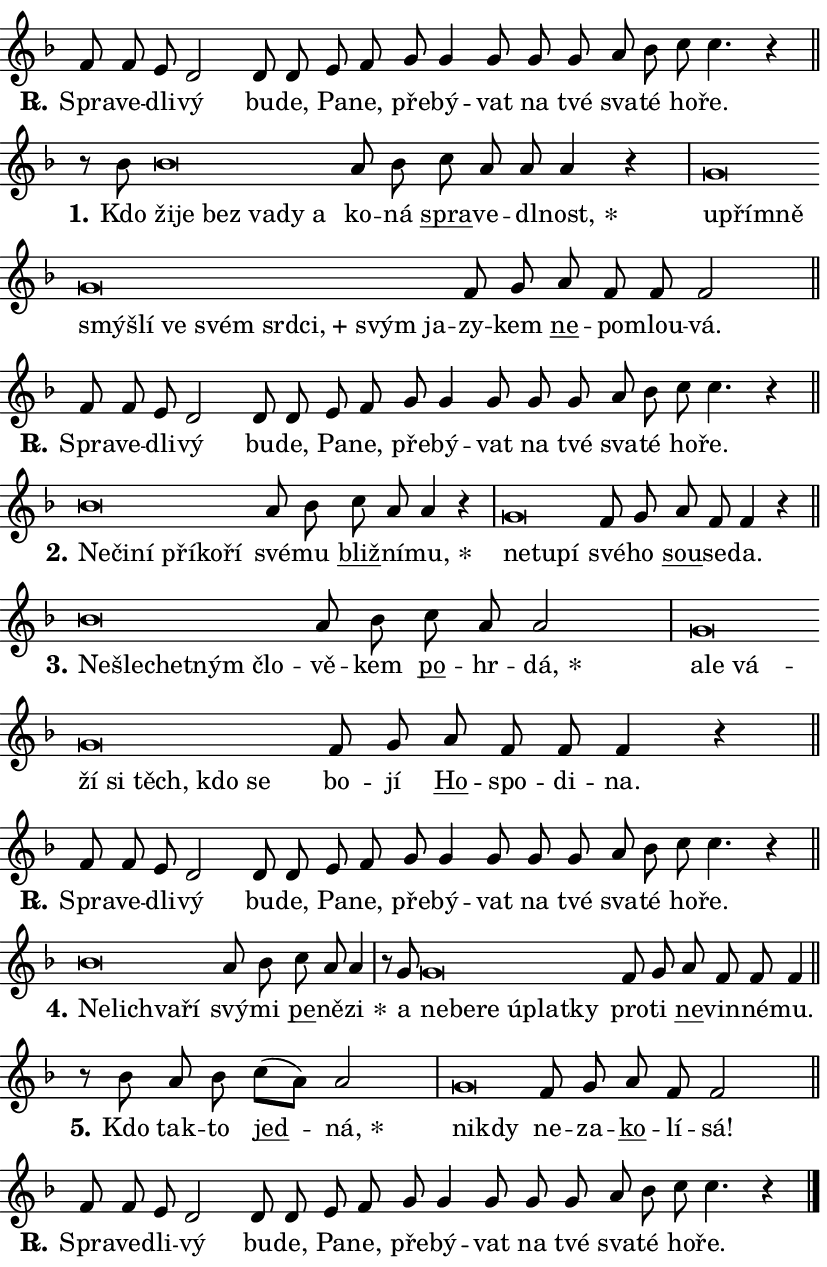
\version "2.24.0"
\header { tagline = "" }
\paper {
  indent = 0\cm
  top-margin = 0\cm
  right-margin = 0.13\cm % to fit lyric hyphens
  bottom-margin = 0\cm
  left-margin = 0\cm
  paper-width = 14\cm
  page-breaking = #ly:one-page-breaking
  system-system-spacing.basic-distance = #11
  score-system-spacing.basic-distance = #11
  ragged-last = ##f
}


%% Author: Thomas Morley
%% https://lists.gnu.org/archive/html/lilypond-user/2020-05/msg00002.html
#(define (line-position grob)
"Returns position of @var[grob} in current system:
   @code{'start}, if at first time-step
   @code{'end}, if at last time-step
   @code{'middle} otherwise
"
  (let* ((col (ly:item-get-column grob))
         (ln (ly:grob-object col 'left-neighbor))
         (rn (ly:grob-object col 'right-neighbor))
         (col-to-check-left (if (ly:grob? ln) ln col))
         (col-to-check-right (if (ly:grob? rn) rn col))
         (break-dir-left
           (and
             (ly:grob-property col-to-check-left 'non-musical #f)
             (ly:item-break-dir col-to-check-left)))
         (break-dir-right
           (and
             (ly:grob-property col-to-check-right 'non-musical #f)
             (ly:item-break-dir col-to-check-right))))
        (cond ((eqv? 1 break-dir-left) 'start)
              ((eqv? -1 break-dir-right) 'end)
              (else 'middle))))

#(define (tranparent-at-line-position vctor)
  (lambda (grob)
  "Relying on @code{line-position} select the relevant enry from @var{vctor}.
Used to determine transparency,"
    (case (line-position grob)
      ((end) (not (vector-ref vctor 0)))
      ((middle) (not (vector-ref vctor 1)))
      ((start) (not (vector-ref vctor 2))))))

noteHeadBreakVisibility =
#(define-music-function (break-visibility)(vector?)
"Makes @code{NoteHead}s transparent relying on @var{break-visibility}"
#{
  \override NoteHead.transparent =
    #(tranparent-at-line-position break-visibility)
#})

#(define delete-ledgers-for-transparent-note-heads
  (lambda (grob)
    "Reads whether a @code{NoteHead} is transparent.
If so this @code{NoteHead} is removed from @code{'note-heads} from
@var{grob}, which is supposed to be @code{LedgerLineSpanner}.
As a result ledgers are not printed for this @code{NoteHead}"
    (let* ((nhds-array (ly:grob-object grob 'note-heads))
           (nhds-list
             (if (ly:grob-array? nhds-array)
                 (ly:grob-array->list nhds-array)
                 '()))
           ;; Relies on the transparent-property being done before
           ;; Staff.LedgerLineSpanner.after-line-breaking is executed.
           ;; This is fragile ...
           (to-keep
             (remove
               (lambda (nhd)
                 (ly:grob-property nhd 'transparent #f))
               nhds-list)))
      ;; TODO find a better method to iterate over grob-arrays, similiar
      ;; to filter/remove etc for lists
      ;; For now rebuilt from scratch
      (set! (ly:grob-object grob 'note-heads)  '())
      (for-each
        (lambda (nhd)
          (ly:pointer-group-interface::add-grob grob 'note-heads nhd))
        to-keep))))

squashNotes = {
  \override NoteHead.X-extent = #'(-0.2 . 0.2)
  \override NoteHead.Y-extent = #'(-0.75 . 0)
  \override NoteHead.stencil =
    #(lambda (grob)
       (let ((pos (ly:grob-property grob 'staff-position)))
         (begin
           (if (< pos -7) (display "ERROR: Lower brevis then expected\n") (display ""))
           (if (<= pos -6) ly:text-interface::print ly:note-head::print))))
}
unSquashNotes = {
  \revert NoteHead.X-extent
  \revert NoteHead.Y-extent
  \revert NoteHead.stencil
}

hideNotes = \noteHeadBreakVisibility #begin-of-line-visible
unHideNotes = \noteHeadBreakVisibility #all-visible

% work-around for resetting accidentals
% https://lilypond.org/doc/v2.23/Documentation/notation/displaying-rhythms#unmetered-music
cadenzaMeasure = {
  \cadenzaOff
  \partial 1024 s1024
  \cadenzaOn
}

#(define-markup-command (accent layout props text) (markup?)
  "Underline accented syllable"
  (interpret-markup layout props
    #{\markup \override #'(offset . 4.3) \underline { #text }#}))

responsum = \markup \concat {
  "R" \hspace #-1.05 \path #0.1 #'((moveto 0 0.07) (lineto 0.9 0.8)) \hspace #0.05 "."
}

spaceSize = #0.6828661417322834 % exact space size for TeX Gyre Schola

\layout {
  \context {
    \Staff
    \remove "Time_signature_engraver"
    \override LedgerLineSpanner.after-line-breaking = #delete-ledgers-for-transparent-note-heads
  }
  \context {
    \Lyrics {
      \override LyricSpace.minimum-distance = \spaceSize
      \override LyricText.font-name = #"TeX Gyre Schola"
      \override LyricText.font-size = 1
      \override StanzaNumber.font-name = #"TeX Gyre Schola Bold"
      \override StanzaNumber.font-size = 1
    }
  }
  \context {
    \Score 
    \override NoteHead.text =
      #(lambda (grob) 
        (let ((pos (ly:grob-property grob 'staff-position)))
          #{\markup {
            \combine
              \halign #-0.55 \raise #(if (= pos -6) 0 0.5) \override #'(thickness . 2) \draw-line #'(3.2 . 0)
              \musicglyph "noteheads.sM1"
          }#}))
  }
}

% magnetic-lyrics.ily
%
%   written by
%     Jean Abou Samra <jean@abou-samra.fr>
%     Werner Lemberg <wl@gnu.org>
%
%   adapted by
%     Jiri Hon <jiri.hon@gmail.com>
%
% Version 2022-Apr-15

% https://www.mail-archive.com/lilypond-user@gnu.org/msg149350.html

#(define (Left_hyphen_pointer_engraver context)
   "Collect syllable-hyphen-syllable occurrences in lyrics and store
them in properties.  This engraver only looks to the left.  For
example, if the lyrics input is @code{foo -- bar}, it does the
following.

@itemize @bullet
@item
Set the @code{text} property of the @code{LyricHyphen} grob between
@q{foo} and @q{bar} to @code{foo}.

@item
Set the @code{left-hyphen} property of the @code{LyricText} grob with
text @q{foo} to the @code{LyricHyphen} grob between @q{foo} and
@q{bar}.
@end itemize

Use this auxiliary engraver in combination with the
@code{lyric-@/text::@/apply-@/magnetic-@/offset!} hook."
   (let ((hyphen #f)
         (text #f))
     (make-engraver
      (acknowledgers
       ((lyric-syllable-interface engraver grob source-engraver)
        (set! text grob)))
      (end-acknowledgers
       ((lyric-hyphen-interface engraver grob source-engraver)
        ;(when (not (grob::has-interface grob 'lyric-space-interface))
          (set! hyphen grob)));)
      ((stop-translation-timestep engraver)
       (when (and text hyphen)
         (ly:grob-set-object! text 'left-hyphen hyphen))
       (set! text #f)
       (set! hyphen #f)))))

#(define (lyric-text::apply-magnetic-offset! grob)
   "If the space between two syllables is less than the value in
property @code{LyricText@/.details@/.squash-threshold}, move the right
syllable to the left so that it gets concatenated with the left
syllable.

Use this function as a hook for
@code{LyricText@/.after-@/line-@/breaking} if the
@code{Left_@/hyphen_@/pointer_@/engraver} is active."
   (let ((hyphen (ly:grob-object grob 'left-hyphen #f)))
     (when hyphen
       (let ((left-text (ly:spanner-bound hyphen LEFT)))
         (when (grob::has-interface left-text 'lyric-syllable-interface)
           (let* ((common (ly:grob-common-refpoint grob left-text X))
                  (this-x-ext (ly:grob-extent grob common X))
                  (left-x-ext
                   (begin
                     ;; Trigger magnetism for left-text.
                     (ly:grob-property left-text 'after-line-breaking)
                     (ly:grob-extent left-text common X)))
                  ;; `delta` is the gap width between two syllables.
                  (delta (- (interval-start this-x-ext)
                            (interval-end left-x-ext)))
                  (details (ly:grob-property grob 'details))
                  (threshold (assoc-get 'squash-threshold details 0.2)))
             (when (< delta threshold)
               (let* (;; We have to manipulate the input text so that
                      ;; ligatures crossing syllable boundaries are not
                      ;; disabled.  For languages based on the Latin
                      ;; script this is essentially a beautification.
                      ;; However, for non-Western scripts it can be a
                      ;; necessity.
                      (lt (ly:grob-property left-text 'text))
                      (rt (ly:grob-property grob 'text))
                      (is-space (grob::has-interface hyphen 'lyric-space-interface))
                      (space (if is-space " " ""))
                      (extra-delta (if is-space spaceSize 0))
                      ;; Append new syllable.
                      (ltrt-space (if (and (string? lt) (string? rt))
                                (string-append lt space rt)
                                (make-concat-markup (list lt space rt))))
                      ;; Right-align `ltrt` to the right side.
                      (ltrt-space-markup (grob-interpret-markup
                               grob
                               (make-translate-markup
                                (cons (interval-length this-x-ext) 0)
                                (make-right-align-markup ltrt-space)))))
                 (begin
                   ;; Don't print `left-text`.
                   (ly:grob-set-property! left-text 'stencil #f)
                   ;; Set text and stencil (which holds all collected
                   ;; syllables so far) and shift it to the left.
                   (ly:grob-set-property! grob 'text ltrt-space)
                   (ly:grob-set-property! grob 'stencil ltrt-space-markup)
                   (ly:grob-translate-axis! grob (- (- delta extra-delta)) X))))))))))


#(define (lyric-hyphen::displace-bounds-first grob)
   ;; Make very sure this callback isn't triggered too early.
   (let ((left (ly:spanner-bound grob LEFT))
         (right (ly:spanner-bound grob RIGHT)))
     (ly:grob-property left 'after-line-breaking)
     (ly:grob-property right 'after-line-breaking)
     (ly:lyric-hyphen::print grob)))

squashThreshold = #0.4

\layout {
  \context {
    \Lyrics
    \consists #Left_hyphen_pointer_engraver
    \override LyricText.after-line-breaking =
      #lyric-text::apply-magnetic-offset!
    \override LyricHyphen.stencil = #lyric-hyphen::displace-bounds-first
    \override LyricText.details.squash-threshold = \squashThreshold
    \override LyricHyphen.minimum-distance = 0
    \override LyricHyphen.minimum-length = \squashThreshold
  }
}

squashText = \override LyricText.details.squash-threshold = 9999
unSquashText = \override LyricText.details.squash-threshold = \squashThreshold

leftText = \override LyricText.self-alignment-X = #LEFT
unLeftText = \revert LyricText.self-alignment-X

starOffset = #(lambda (grob) 
                (let ((x_offset (ly:self-alignment-interface::aligned-on-x-parent grob)))
                  (if (= x_offset 0) 0 (+ x_offset 1.2))))

star = #(define-music-function (syllable)(string?)
"Append star separator at the end of a syllable"
#{
  \once \override LyricText.X-offset = #starOffset
  \lyricmode { \markup {
    #syllable
    \override #'((font-name . "TeX Gyre Schola Bold")) \hspace #0.2 \lower #0.65 \larger "*"
  } }
#})

starAccent = #(define-music-function (syllable)(string?)
"Append star separator at the end of a syllable and make accent"
#{
  \once \override LyricText.X-offset = #starOffset
  \lyricmode { \markup {
    \accent #syllable
    \override #'((font-name . "TeX Gyre Schola Bold")) \hspace #0.2 \lower #0.65 \larger "*"
  } }
#})

breath = #(define-music-function (syllable)(string?)
"Append breathing indicator at the end of a syllable"
#{
  \lyricmode { \markup { #syllable "+" } }
#})

optionalBreath = #(define-music-function (syllable)(string?)
"Append optional breathing indicator at the end of a syllable"
#{
  \lyricmode { \markup { #syllable "(+)" } }
#})


\score {
    <<
        \new Voice = "melody" { \cadenzaOn \key f \major \relative { f'8 f e d2 \bar "" d8 d e f \bar "" g g4 g8 \bar "" g g \bar "" a bes c c4. r4 \cadenzaMeasure \bar "||" \break } }
        \new Lyrics \lyricsto "melody" { \lyricmode { \set stanza = \responsum
Spra -- ve -- dli -- vý bu -- de, Pa -- ne, pře -- bý -- vat na tvé sva -- té ho -- ře. } }
    >>
    \layout {}
}

\score {
    <<
        \new Voice = "melody" { \cadenzaOn \key f \major \relative { r8 bes'8 \squashNotes bes\breve*1/16 \hideNotes \breve*1/16 \bar "" \breve*1/16 \bar "" \breve*1/16 \bar "" \breve*1/16 \breve*1/16 \bar "" \unHideNotes \unSquashNotes a8 bes \bar "" c a a a4 r \cadenzaMeasure \bar "|" \squashNotes g\breve*1/16 \hideNotes \breve*1/16 \bar "" \breve*1/16 \bar "" \breve*1/16 \bar "" \breve*1/16 \bar "" \breve*1/16 \bar "" \breve*1/16 \bar "" \breve*1/16 \bar "" \breve*1/16 \bar "" \breve*1/16 \breve*1/16 \bar "" \unHideNotes \unSquashNotes f8 g \bar "" a f f f2 \cadenzaMeasure \bar "||" \break } }
        \new Lyrics \lyricsto "melody" { \lyricmode { \set stanza = "1."
Kdo \leftText ži -- \squashText je bez va -- dy a \unLeftText \unSquashText ko -- ná \markup \accent spra -- ve -- dl -- \star nost, \leftText u -- \squashText přím -- ně smý -- šlí ve svém srd -- \breath "ci," svým ja -- \unLeftText \unSquashText zy -- kem \markup \accent ne -- po -- mlou -- vá. } }
    >>
    \layout {}
}

\score {
    <<
        \new Voice = "melody" { \cadenzaOn \key f \major \relative { f'8 f e d2 \bar "" d8 d e f \bar "" g g4 g8 \bar "" g g \bar "" a bes c c4. r4 \cadenzaMeasure \bar "||" \break } }
        \new Lyrics \lyricsto "melody" { \lyricmode { \set stanza = \responsum
Spra -- ve -- dli -- vý bu -- de, Pa -- ne, pře -- bý -- vat na tvé sva -- té ho -- ře. } }
    >>
    \layout {}
}

\score {
    <<
        \new Voice = "melody" { \cadenzaOn \key f \major \relative { \squashNotes bes'\breve*1/16 \hideNotes \breve*1/16 \bar "" \breve*1/16 \bar "" \breve*1/16 \bar "" \breve*1/16 \breve*1/16 \bar "" \unHideNotes \unSquashNotes a8 bes \bar "" c a a4 r \cadenzaMeasure \bar "|" \squashNotes g\breve*1/16 \hideNotes \breve*1/16 \breve*1/16 \bar "" \unHideNotes \unSquashNotes f8 g \bar "" a f f4 r \cadenzaMeasure \bar "||" \break } }
        \new Lyrics \lyricsto "melody" { \lyricmode { \set stanza = "2."
\leftText Ne -- \squashText či -- ní pří -- ko -- ří \unLeftText \unSquashText své -- mu \markup \accent bliž -- ní -- \star mu, \leftText ne -- \squashText tu -- pí \unLeftText \unSquashText své -- ho \markup \accent sou -- se -- da. } }
    >>
    \layout {}
}

\score {
    <<
        \new Voice = "melody" { \cadenzaOn \key f \major \relative { \squashNotes bes'\breve*1/16 \hideNotes \breve*1/16 \bar "" \breve*1/16 \bar "" \breve*1/16 \breve*1/16 \bar "" \unHideNotes \unSquashNotes a8 bes \bar "" c a a2 \cadenzaMeasure \bar "|" \squashNotes g\breve*1/16 \hideNotes \breve*1/16 \bar "" \breve*1/16 \bar "" \breve*1/16 \bar "" \breve*1/16 \bar "" \breve*1/16 \bar "" \breve*1/16 \breve*1/16 \bar "" \unHideNotes \unSquashNotes f8 g \bar "" a f f f4 r \cadenzaMeasure \bar "||" \break } }
        \new Lyrics \lyricsto "melody" { \lyricmode { \set stanza = "3."
\leftText Ne -- \squashText šle -- chet -- ným člo -- \unLeftText \unSquashText vě -- kem \markup \accent po -- hr -- \star dá, \leftText a -- \squashText le vá -- ží si těch, kdo se \unLeftText \unSquashText bo -- jí \markup \accent Ho -- spo -- di -- na. } }
    >>
    \layout {}
}

\score {
    <<
        \new Voice = "melody" { \cadenzaOn \key f \major \relative { f'8 f e d2 \bar "" d8 d e f \bar "" g g4 g8 \bar "" g g \bar "" a bes c c4. r4 \cadenzaMeasure \bar "||" \break } }
        \new Lyrics \lyricsto "melody" { \lyricmode { \set stanza = \responsum
Spra -- ve -- dli -- vý bu -- de, Pa -- ne, pře -- bý -- vat na tvé sva -- té ho -- ře. } }
    >>
    \layout {}
}

\score {
    <<
        \new Voice = "melody" { \cadenzaOn \key f \major \relative { \squashNotes bes'\breve*1/16 \hideNotes \breve*1/16 \breve*1/16 \bar "" \unHideNotes \unSquashNotes a8 bes \bar "" c a a4 \cadenzaMeasure \bar "|" r8 g8 \squashNotes g\breve*1/16 \hideNotes \breve*1/16 \bar "" \breve*1/16 \bar "" \breve*1/16 \bar "" \breve*1/16 \breve*1/16 \bar "" \unHideNotes \unSquashNotes f8 g \bar "" a f f f4 \cadenzaMeasure \bar "||" \break } }
        \new Lyrics \lyricsto "melody" { \lyricmode { \set stanza = "4."
\leftText Ne -- \squashText lichva -- ří \unLeftText \unSquashText svý -- mi \markup \accent pe -- ně -- \star zi a \leftText ne -- \squashText be -- re ú -- plat -- ky \unLeftText \unSquashText pro -- ti \markup \accent ne -- vin -- né -- mu. } }
    >>
    \layout {}
}

\score {
    <<
        \new Voice = "melody" { \cadenzaOn \key f \major \relative { r8 bes'8 a8 bes \bar "" c[( a)] a2 \cadenzaMeasure \bar "|" \squashNotes g\breve*1/16 \hideNotes \breve*1/16 \bar "" \unHideNotes \unSquashNotes f8 g \bar "" a f f2 \cadenzaMeasure \bar "||" \break } }
        \new Lyrics \lyricsto "melody" { \lyricmode { \set stanza = "5."
Kdo tak -- to \markup \accent jed -- \star ná, \leftText ni -- \squashText kdy \unLeftText \unSquashText ne -- za -- \markup \accent ko -- lí -- sá! } }
    >>
    \layout {}
}

\score {
    <<
        \new Voice = "melody" { \cadenzaOn \key f \major \relative { f'8 f e d2 \bar "" d8 d e f \bar "" g g4 g8 \bar "" g g \bar "" a bes c c4. r4 \cadenzaMeasure \bar "||" \break } \bar "|." }
        \new Lyrics \lyricsto "melody" { \lyricmode { \set stanza = \responsum
Spra -- ve -- dli -- vý bu -- de, Pa -- ne, pře -- bý -- vat na tvé sva -- té ho -- ře. } }
    >>
    \layout {}
}
